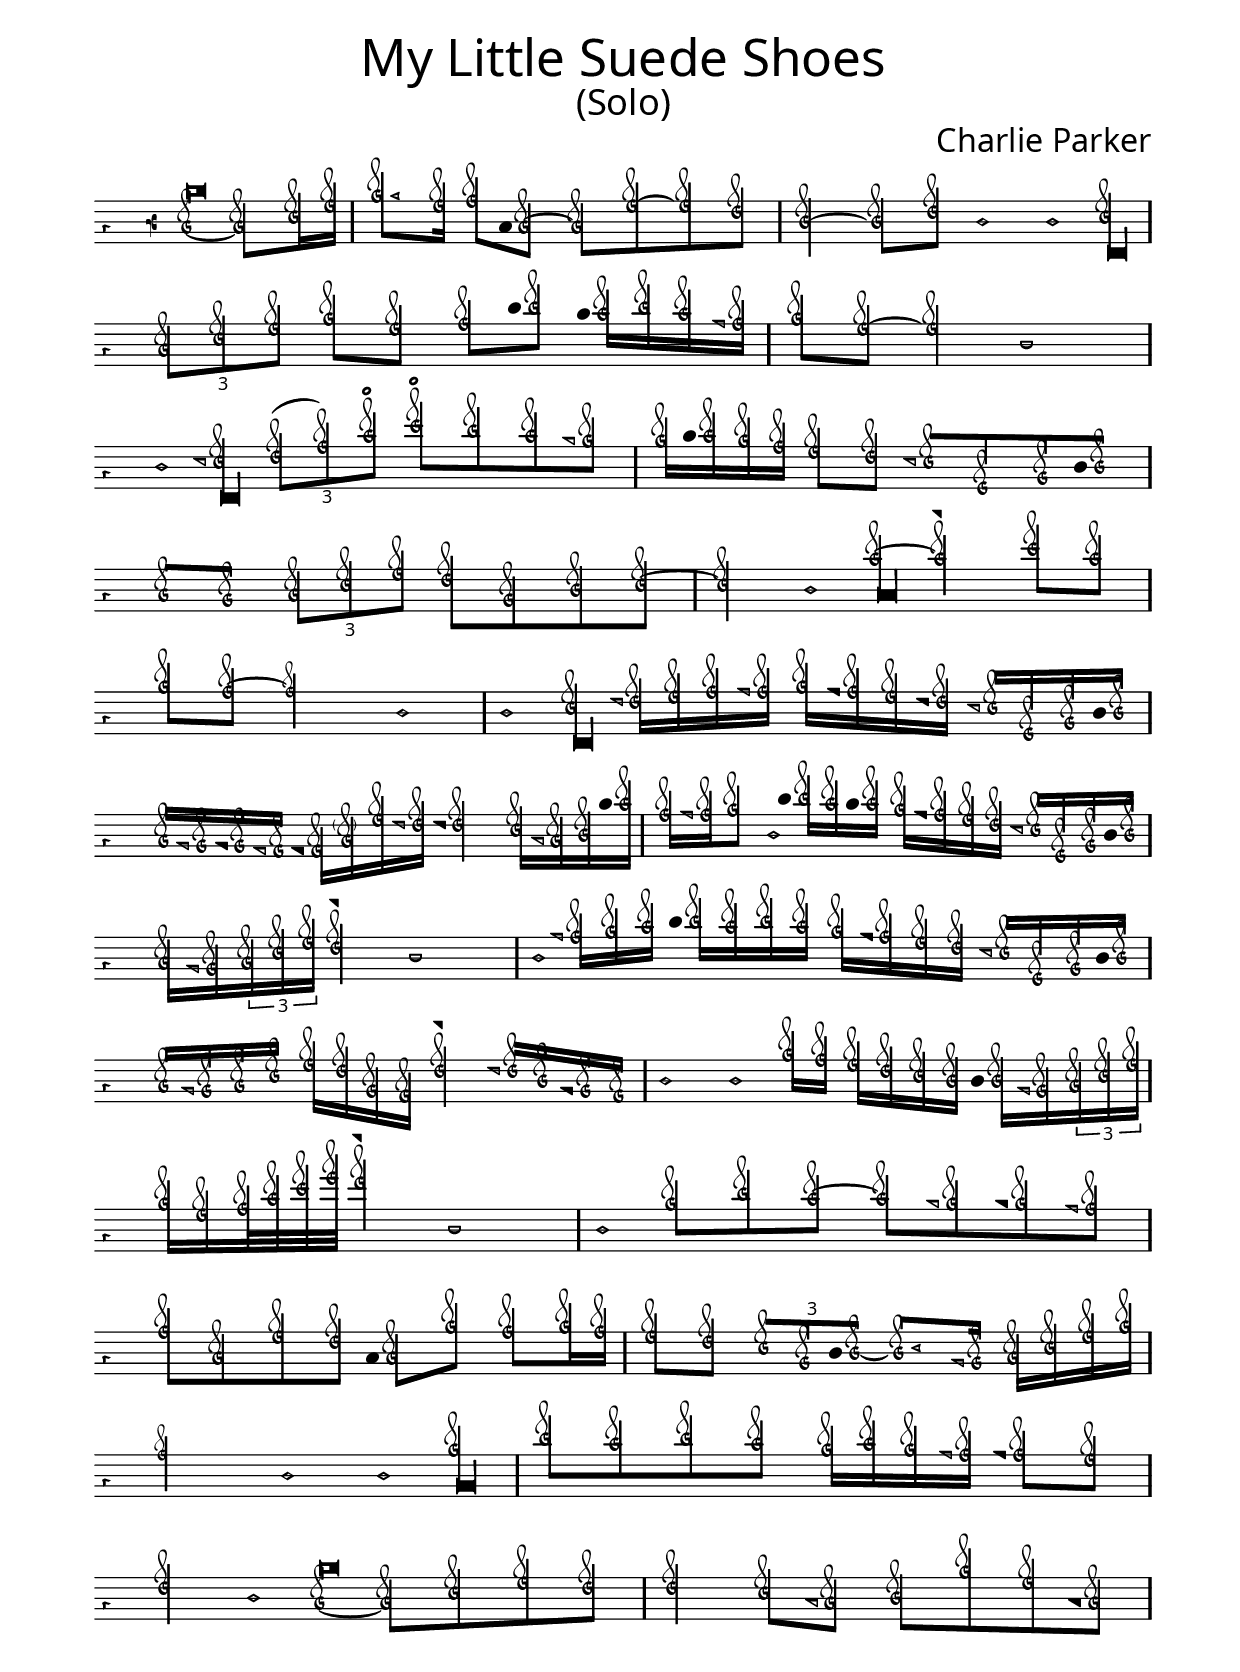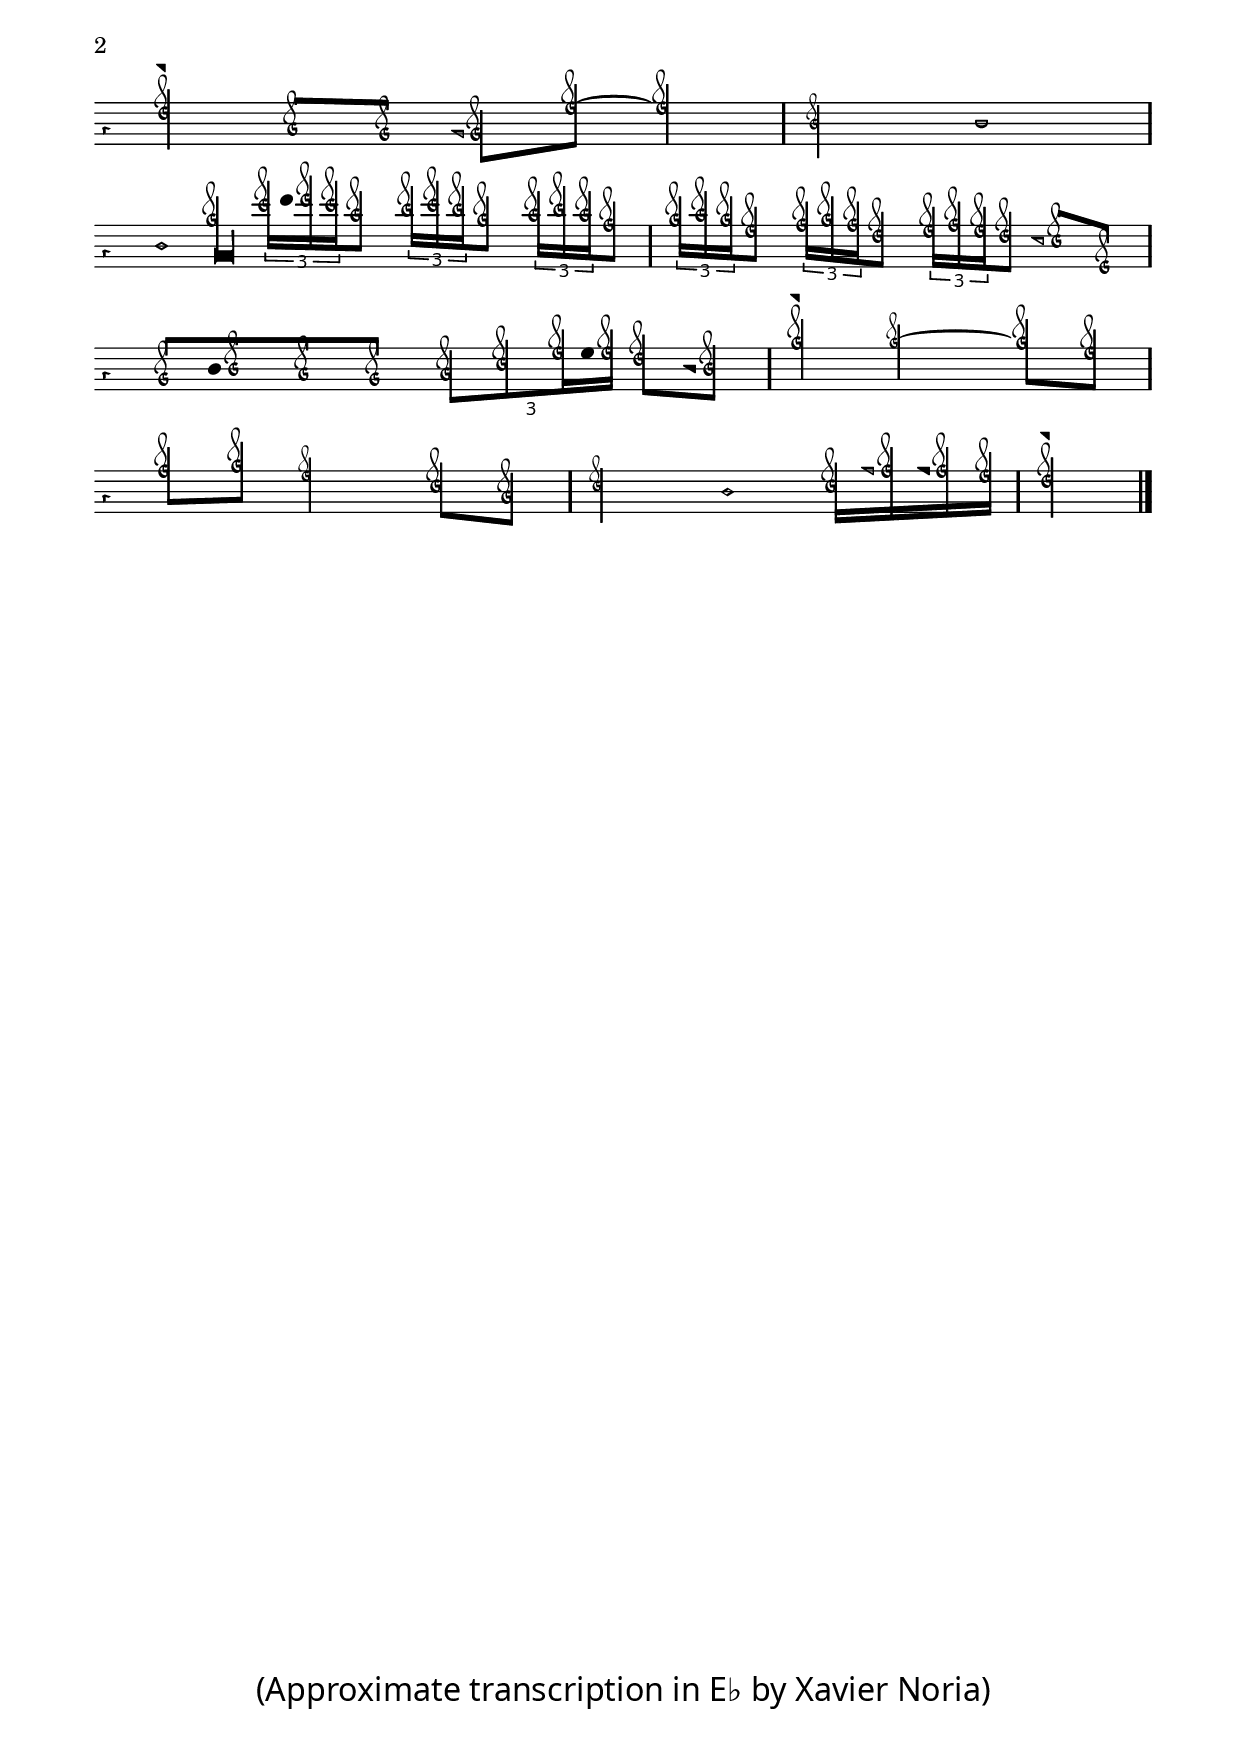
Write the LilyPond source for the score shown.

\version "2.18.0"

\version "2.16.0"

% preliminary LilyJAZZ version for testing purposes

\paper { indent = #0 }

%***********************************************************************
% MAPPING ALISTS / LOOKUP TABLES
%***********************************************************************

% MAPPING ALIST: GLYPH NAME TO UNICODE CHAR NUMBER =====================
#(define jazz-map '(
    ("noteheads.s0jazz" . #xe191) 
    ("noteheads.s1jazz" . #xe192)
    ("noteheads.s2jazz" . #xe193)
    ("noteheads.s0slashjazz" . #xe19c)
    ("noteheads.s1slashjazz" . #xe19d)
    ("noteheads.s2slashjazz" . #xe19e)
    ("noteheads.s2crossjazz" . #xe1a1)
    ("flags.u3jazz" . #xe21c)
    ("flags.u4jazz" . #xe21d)
    ("flags.u5jazz" . #xe21e)
    ("flags.u6jazz" . #xe21f)
    ("flags.u7jazz" . #xe220)
    ("flags.d3jazz" . #xe221)
    ("flags.d4jazz" . #xe222)
    ("flags.d5jazz" . #xe223)
    ("flags.d6jazz" . #xe224)
    ("flags.d7jazz" . #xe225)
    ("flags.ugracejazz" . #xe226)
    ("flags.dgracejazz" . #xe227)
    ("dots.dot" . #xe131)
    ("accidentals.doublesharpjaz" . #xe126)
    ("accidentals.sharpjazz" . #xe10f)
    ("accidentals.naturaljazz" . #xe117)
    ("accidentals.flatjazz" . #xe11b)
    ("accidentals.flatflatjazz" . #xe124)
    ("accidentals.rightparenjaz" . #xe127)
    ("accidentals.leftparenjazz" . #xe128)
    ("rests.mmendjazz" . #xe0f8)
    ("rests.0jazz" . #xe100)
    ("rests.1jazz" . #xe101)
    ("rests.0ojazz" . #xe102)
    ("rests.1ojazz" . #xe103)
    ("rests.2jazz" . #xe108)
    ("rests.3jazz" . #xe10a)
    ("rests.4jazz" . #xe10b)
    ("rests.5jazz" . #xe10c)
    ("rests.6jazz" . #xe10d)
    ("rests.7jazz" . #xe10e)
    ("clefs.Fjazz" . #xe170)
    ("scripts.ufermatajazz" . #xe132)
    ("scripts.dfermatajazz" . #xe133)
    ("scripts.asteriskjazz" . #xe138)
    ("scripts.sforzatojazz" . #xe13b)
    ("scripts.esprjazz" . #xe13c)
    ("scripts.staccatojazz" . #xe13d)
    ("scripts.tenutojazz" . #xe140)
    ("scripts.uportatojazz" . #xe141)
    ("scripts.dportatojazz" . #xe142)
    ("scripts.umarcatojazz" . #xe143)
    ("scripts.dmarcatojazz" . #xe144)
    ("scripts.openjazz" . #xe145)
    ("scripts.stoppedjazz" . #xe148)
    ("scripts.trilljazz" . #xe14d)
    ("scripts.segnojazz" . #xe153)
    ("scripts.varsegnojazz" . #xe154)
    ("scripts.codajazz" . #xe155)
    ("scripts.varcodajazz" . #xe156)
    ("scripts.trill_elementjazz" . #xe15c)
    ("scripts.trilelementjazz" . #xe15f)
    ("scripts.pralljazz" . #xe160)
    ("scripts.prallpralljazz" . #xe162)
    ("clefs.F_changejazz" . #xe171)
    ("clefs.Gjazz" . #xe172)
    ("clefs.G_changejazz" . #xe173)
    ("timesig.C44jazz" . #xe178)
    ("timesig.C22jazz" . #xe179)
    ("zerojazz" . #x0030)
    ("onejazz" . #x0031)
    ("twojazz" . #x0032)
    ("threejazz" . #x0033)
    ("fourjazz" . #x0034)
    ("fivejazz" . #x0035)
    ("sixjazz" . #x0036)
    ("sevenjazz" . #x0037)
    ("eightjazz" . #x0038)
    ("ninejazz" . #x0039)
    ("Fjazz" . #x0046)
    ("fjazz" . #x0066)
    ("mjazz" . #x006d)
    ("pjazz" . #x0070)
    ("rjazz" . #x0072)
    ("sjazz" . #x0073)
    ("zjazz" . #x007a)))                            

#(define jazz-alteration-glyph-name-alist
  '((0 . "accidentals.naturaljazz")
    (-1/2 . "accidentals.flatjazz")
    (1/2 . "accidentals.sharpjazz")
    (1 . "accidentals.doublesharpjaz")
    (-1 . "accidentals.flatflatjazz")))


%***********************************************************************
%  JAZZ GLYPH ACCESS
%***********************************************************************

#(define-markup-command (jazzchar layout props charnum) (number?)
  "char for jazz characters"
    (interpret-markup layout props
      (markup (#:fontsize 5 #:override '(font-name . "LilyJAZZ") #:char charnum))))

% JAZZGLYPH: REPLACEMENT FOR MUSICGLYPH ================================
#(define-markup-command (jazzglyph layout props glyphname) (string?)
  "musicglyph replacemet for jazz (i. e. non-Feta) characters"
    (let* ((charnum (cdr (assoc glyphname  jazz-map))))
    (interpret-markup layout props
      (markup (#:fontsize 5 #:override '(font-name . "LilyJAZZ") #:char charnum)))))


%***********************************************************************
%  JAZZ CLEFS
%***********************************************************************

#(define (jazz-clef grob)
  "jazz clef stencil"
  (let* ((glyphname (string-append (ly:grob-property grob 'glyph-name) "jazz")))    
    (if (pair? (assoc glyphname jazz-map))
        (grob-interpret-markup grob (markup #:jazzglyph glyphname))
        (ly:clef::print grob))))


%***********************************************************************
% KEY SIGNATURES
%***********************************************************************

#(define (jazz-keysig grob)
  "stencil: jazz key signature (including cancellation)"
  (let* ((altlist (ly:grob-property grob 'alteration-alist))
    (c0pos (ly:grob-property grob 'c0-position))
    (keysig-stencil '()))
    (for-each (lambda (alt) 
         (let* ((alteration (if (grob::has-interface grob 'key-cancellation-interface) 0 (cdr alt)))
         (glyphname (assoc-get alteration jazz-alteration-glyph-name-alist ""))
         (padding (cond
           ((< alteration 0) 0.25)  ; any kind of flat
           ((= alteration 0) 0.05)    ;  natural
           ((< alteration 1) 0.1)    ; sharp (less than double sharp)
           (else -0.4)))                ; double sharp
         (ypos (key-signature-interface::alteration-position (car alt) (cdr alt) c0pos))
         (acc-stencil (grob-interpret-markup grob (markup #:raise (/ ypos 2) #:jazzglyph glyphname))))
         (set! keysig-stencil (ly:stencil-combine-at-edge acc-stencil X RIGHT keysig-stencil padding)))) altlist)
    keysig-stencil))


%***********************************************************************
% TIME SIGNATURE
%***********************************************************************

#(define (jazz-timesig grob)
  (let* ((style (ly:grob-property grob 'style))
         (fraction (ly:grob-property grob 'fraction))
         (glyphname (if (equal? style 'C) 
                (cond 
                   ((equal? fraction '(4 . 4)) "timesig.C44jazz")
                   ((equal? fraction '(2 . 2)) "timesig.C22jazz")
                   (else "")) "")))
    (if (equal? glyphname "")
        (ly:time-signature::print grob)
        (grob-interpret-markup grob (markup #:fontsize -5 #:jazzglyph glyphname)))))


%***********************************************************************
% NOTE HEADS
%***********************************************************************

#(define (jazz-notehead grob)
  "stencil: jazz noteheads"
  (let* ((log (ly:grob-property grob 'duration-log)))
     (set! (ly:grob-property grob 'stem-attachment) '(1.0 . 0.35))
     (grob-interpret-markup grob
      (cond 
         ((<= log 0) (markup #:jazzglyph "noteheads.s0jazz"))
         ((<= log 1) (markup #:jazzglyph "noteheads.s1jazz"))  
	 (else  (markup #:jazzglyph "noteheads.s2jazz"))))))

%***********************************************************************
% FLAGS
%***********************************************************************

#(define (jazz-flag grob)
  "stencil: jazz flags"
   (let* ((stem-grob (ly:grob-parent grob X))
          (log (ly:grob-property stem-grob 'duration-log))
          (dir (ly:grob-property stem-grob 'direction))
          (stem-width (* (ly:staff-symbol-line-thickness grob) (ly:grob-property stem-grob 'thickness)))
          (glyphname (string-append "flags." (if (> dir 0) "u" "d") (number->string log) "jazz"))
          (flag-stencil (grob-interpret-markup grob (markup #:jazzglyph glyphname)))
          (flag-pos (cons (* stem-width -1) 0))
          (stroke-style (ly:grob-property grob 'stroke-style))
          (stroke-stencil (if (equal? stroke-style "grace")
                              (if (equal? dir UP) 
                                  (make-line-stencil 0.15 -0.5 -1.6 0.75 -0.6)
                                  (make-line-stencil 0.15 -0.4 1.6 0.85 0.6))
     ;                             (grob-interpret-markup grob (markup #:jazzglyph "flags.ugracejazz"))
     ;                             (grob-interpret-markup grob (markup #:jazzglyph "flags.dgracejazz")))
                              empty-stencil)))
          (ly:stencil-translate (ly:stencil-add flag-stencil stroke-stencil) flag-pos)))


%***********************************************************************
% DOTS (DURATION)
%***********************************************************************

#(define (jazz-dots grob)
  "stencil: jazz duration dots"
  (let* ((dot-count (ly:grob-property grob 'dot-count)))
     (grob-interpret-markup grob (markup
         (if (>= dot-count 1) (markup #:translate '(0.4 . 0) #:jazzglyph "dots.dot") (markup #:null))
         (if (>= dot-count 2) (markup #:translate '(0.25 . 0) #:jazzglyph "dots.dot") (markup #:null))
         (if (>= dot-count 3) (markup #:translate '(0.25 . 0) #:jazzglyph "dots.dot") (markup #:null))
         (if (>= dot-count 4) (markup #:translate '(0.25 . 0) #:jazzglyph "dots.dot") (markup #:null))
         (if (>= dot-count 5) (markup #:translate '(0.25 . 0) #:jazzglyph "dots.dot") (markup #:null))))))         


%***********************************************************************
% ACCIDENTALS
%***********************************************************************

% ACCIDENTALS (MUSICAL CONTEXT) ========================================
#(define (jazz-accidental grob)
   "stencil: jazz accidentals in front of notes or used as suggestions"
  (let* ((alt (ly:grob-property grob 'alteration))
         (show (if (null? (ly:grob-property grob 'forced)) (if (null? (ly:grob-object grob 'tie)) #t #f ) #t )))
    (if (equal? show #t)
      (grob-interpret-markup grob (markup #:jazzglyph (assoc-get alt jazz-alteration-glyph-name-alist "")))
      (ly:accidental-interface::print grob))))

% CAUTIONARY ACCIDENTALS (MUSICAL CONTEXT) =============================
#(define (jazz-accidental-cautionary grob)
   "stencil: jazz cautionary accidentals in front of notes"
  (let* ((alt (ly:grob-property grob 'alteration)))
    (grob-interpret-markup grob
      (case alt 
         ((1) (markup #:concat (
                     #:translate '(0 . -0.05) #:jazzglyph "accidentals.leftparenjazz" 
                     #:jazzglyph "accidentals.doublesharpjaz"                         
                     #:translate '(0 . 0.05) #:jazzglyph "accidentals.rightparenjaz" )))
         ((1/2) (markup #:concat (
                     #:translate '(0 . -0.1) #:jazzglyph "accidentals.leftparenjazz" 
                     #:jazzglyph "accidentals.sharpjazz"                       
                     #:translate '(0 . 0.3) #:jazzglyph "accidentals.rightparenjaz" )))
         ((0) (markup #:concat (
                     #:translate '(0.1 . 0) #:rotate 5 #:jazzglyph "accidentals.leftparenjazz" 
                     #:jazzglyph "accidentals.naturaljazz"                          
                     #:translate '(0.05 . 0.3) #:rotate 5 #:jazzglyph "accidentals.rightparenjaz" )))
         ((-1/2) (markup #:concat (
                     #:translate '(-0.15 . 0.3) #:jazzglyph "accidentals.leftparenjazz" 
                     #:jazzglyph "accidentals.flatjazz"                                   
                     #:translate '(0 . 0.2) #:jazzglyph "accidentals.rightparenjaz" )))   ;   
         ((-1) (markup #:concat (
                     #:translate '(-0.15 . 0.5) #:jazzglyph "accidentals.leftparenjazz" 
                     #:jazzglyph "accidentals.flatflatjazz"                                  
                     #:translate '(-0.1 . 0.4) #:jazzglyph "accidentals.rightparenjaz" )))))))


%***********************************************************************
% RESTS
%***********************************************************************

#(define (jazz-rest grob)
  (let* ((duration (ly:grob-property grob 'duration-log))
         (glyphname (string-append "rests." (number->string duration) "jazz")))
      (grob-interpret-markup grob (markup #:jazzglyph glyphname))))


%***********************************************************************
% DYNAMICS
%***********************************************************************

  sfpp = #(make-dynamic-script  "sfpp" )
% re-defined because of spefilal f with horizontal bar for ligatures/grouping:
  ff = #(make-dynamic-script  "FF" )
  fff = #(make-dynamic-script  "FFF" )
  ffff = #(make-dynamic-script  "FFFF" )
  fffff = #(make-dynamic-script  "FFFFF" )

% to do: make reversible for \jazzOff
#(define-markup-command (dynamic layout props arg)
  (markup?)
  #:category font
  "Use jazz instead of feta for dynamic markup font."
  (interpret-markup layout props (markup #:fontsize 5 #:override '(font-name . "LilyJAZZ") arg)))



%***********************************************************************
% ACCENTS
%***********************************************************************

#(define (jazz-articulation grob)
  (let* ((dir (ly:grob-property grob 'direction))
           (var (ly:grob-property grob 'script-stencil))
           (glyphname (if (= dir DOWN) (car (cdr var)) (cdr (cdr var))))
           (jazzchar (assoc-get (string-append "scripts." glyphname "jazz") jazz-map 0 )))
     (if (> jazzchar 0) 
         (grob-interpret-markup grob (markup #:jazzchar jazzchar))
         (ly:script-interface::print grob))))


fermataMarkup =
#(make-music 'MultiMeasureTextEvent
             'tweaks (list
                      ;; Set the 'text based on the 'direction
                      (cons 'text (lambda (grob)
                                    (if (eq? (ly:grob-property grob 'direction) DOWN)
                                        (markup #:concat (" " #:jazzglyph "scripts.dfermatajazz"))
                                        (markup #:concat (" " #:jazzglyph "scripts.ufermatajazz")))))
                      (cons 'outside-staff-priority 40)
                      (cons 'outside-staff-padding 0)))


makeUnpurePureContainer =
        #(ly:make-unpure-pure-container
       ly:grob::stencil-height
       (lambda (grob start end) (ly:grob::stencil-height grob)))  


jazzOn = {
  \override Staff.Clef #'stencil = #jazz-clef
  \override Score.BarNumber #'stencil = ##f
  
  \override Staff.KeySignature #'stencil = #jazz-keysig
  \override Staff.KeyCancellation #'stencil = #jazz-keysig

  \override Staff.TimeSignature #'stencil = #jazz-timesig
  
  \override Staff.NoteHead #'stencil = #jazz-notehead  
  \override Staff.NoteHead #'Y-extent = \makeUnpurePureContainer
  
  \override Staff.Stem #'thickness = #2
  \override Staff.Beam #'beam-thickness = #0.55
  \override Staff.Flag #'stencil = #jazz-flag
  \override Staff.Flag #'Y-extent = \makeUnpurePureContainer

  \override Staff.Dots #'stencil = #jazz-dots
  \override Staff.Accidental #'stencil = #jazz-accidental
  \override Staff.Accidental #'Y-extent = \makeUnpurePureContainer
  
  \override Staff.AccidentalCautionary #'stencil = #jazz-accidental-cautionary
  \override Staff.AccidentalCautionary #'Y-extent = \makeUnpurePureContainer

  \override Staff.AccidentalSuggestion #'stencil = #jazz-accidental
  \override Staff.AccidentalSuggestion #'Y-extent = \makeUnpurePureContainer
        
  \override Staff.Script #'stencil = #jazz-articulation        
  
  \override Staff.Rest #'stencil = #jazz-rest
  \override Staff.Slur #'thickness = #2.5
  \override Staff.Tie #'thickness = #2.5
  \override Staff.BarLine #'hair-thickness = #3  
  \override Score.BarNumber #'font-name = #"LilyJAZZ Text"

  \override Staff.TimeSignature #'font-name = #"LilyJAZZ"
  \override Staff.TimeSignature #'font-size = #5
  
  \override Staff.DynamicText #'font-name = #"LilyJAZZ"
  \override Staff.DynamicText #'font-size = #6

  \override Score.RehearsalMark #'font-name = #"LilyJAZZ Text"
  \override Score.MetronomeMark #'font-name = #"LilyJAZZ Text"

  \override Staff.TextScript #'font-name = #"LilyJAZZ Text"   
  \override Staff.TextScript #'font-size = #1

  \override Staff.InstrumentName #'font-name = #"LilyJAZZ Text"   
  
  \override Staff.TupletNumber #'font-name = "LilyJAZZ Text"
  \override Staff.TupletBracket #'thickness = #1.5
  
  \override Score.VoltaBracket #'font-name = #"LilyJAZZ Text"
  \override Score.VoltaBracket #'font-size = #0
  \override Score.VoltaBracket #'thickness = #2
}

jazzOff = {
  \revert Staff.Clef #'stencil
  
  \revert Staff.KeySignature #'stencil
  \revert Staff.KeyCancellation #'stenci
  
  \revert Staff.TimeSignature #'stencil

  \revert Staff.NoteHead #'stencil
  \revert Staff.NoteHead #'Y-extent
  \revert Staff.Stem #'thickness
  \revert Staff.Beam #'beam-thickness
  \revert Staff.Flag #'stencil
  \revert Staff.Dots #'stencil
  \revert Staff.Accidental #'stencil
  \revert Staff.AccidentalCautionary #'stencil
  \revert Staff.AccidentalSuggestion #'stencil
  \revert Staff.Script #'stencil 
  \revert Staff.Rest #'stencil
  \revert Staff.Slur #'thickness 
  \revert Staff.Tie #'thickness
  \revert Staff.BarLine #'hair-thickness
  \revert Score.BarNumber #'font-name
  \revert Staff.TimeSignature #'font-name
  \revert Staff.TimeSignature #'font-size
  \revert Staff.DynamicText #'font-name
  \revert Staff.DynamicText #'font-size
  \revert Score.RehearsalMark #'font-name
  \revert Score.MetronomeMark #'font-name
  \revert Staff.TextScript #'font-name  
  \revert Staff.TextScript #'font-size
  \revert Staff.InstrumentName #'font-name   
  \revert Staff.TupletNumber #'font-name
  \revert Staff.TupletBracket #'thickness
  \revert Score.VoltaBracket #'font-name
  \revert Score.VoltaBracket #'font-size
  \revert Score.VoltaBracket #'thickness
}




\include "../shared/common.ly"

\header {
  title    = \markup { \fontsize #3 \override #'(font-name . "LilyJAZZ Text") "My Little Suede Shoes" }
  subtitle = \markup { \fontsize #3 \override #'(font-name . "LilyJAZZ Text") "(Solo)" }
  composer = \markup { \fontsize #3 \override #'(font-name . "LilyJAZZ Text") "Charlie Parker" }
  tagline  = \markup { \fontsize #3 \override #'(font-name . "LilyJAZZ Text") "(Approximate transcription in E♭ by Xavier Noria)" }
}

melody = \relative c'' {
  \jazzOn

  \clef treble
  \key c \major
  \time 4/4
  % \tempo 4 = TODO

  \partial 4. a8 ~ a8 c16 e16 |
  g8. e16 f8 af,8 ~ af8 e'8 ~ e8 d8 |
  b4 ~ b8 d8 r4 r8 c8 | \break
  
  \times 2/3 { a8 c8 e8 } g8 e8 f8 bf8 af16 bf16 af16 fs16 |
  g8 e8 ~ e4 r2 | \break
  
  r8 cs8 \times 2/3 { d8( f8) a8-- } c8-- b8 a8 gs8 |
  g16 af16 g16 f16 e8 d8 cs8 e,8 g8 bf8 | \break
  
  a8 g8 \times 2/3 { a8 c8 e8 } d8 g,8 b8 c8 ~ |
  c4 r8 a'8 ~ a4-. c8 a8 | \break
  
  g8 f8 ~ f2 r4 |
  r8 c8 ds16 e f fs g f e d cs e, g bf | \break
  
  a gs g fs f \parenthesize a e' ds d4 c16 as b af'
  f16 fs16 g8 r16 bf16 a af g f e d cs e, g bf | \break
  
  a16 gs \times 2/3 { a c e } d4-. r2 |
  r16 fs g a bf a bf a g f e d cs e, g bf | \break
  
  a16 gs a c e d gs, f d'4-. ds16 b g f |
  r4 r8 g'16 f e d c b bf gs \times 2/3 { a c e } | \break
  
  g16 e16 f32 a32 c32 e32 d4-. r2 |
  r8 g,8 b8 a8 ~ a8 gs8 g8 fs8 | \break
  
  f8 a,8 e'8 d8 af g'8 f8 g16 f16 |
  e8 d8 \times 2/3 { c8 g8 bf8 ~ } bf8. gs16 a16 c16 e16 g16 | \break
  
  f2 r4 r8 g8 |
  b8 a8 b8 a8 g16 a16 g16 fs16 f8 e8 | \break
  
  d4 r8 a8 ~ a8 c8 e8 d8 |
  d4 c8 as8 b8 g'8 e8 a,8 | \break
  
  d4-. a8 g8 gs e'8 ~ e4 |
  b2 r2 | \break
  
  r8 g'8 \times 2/3 { c16 df16 c16 } a8 \times 2/3 { b16 c16 b16 } g8 \times 2/3 { a16 b16 a16 } f8 |
  \times 2/3 { g16 a16 g16 } e8 \times 2/3 { f16 g16 f16 } d8 \times 2/3 { e16 f16 e16 } d8 cs8 e,8 | \break
  
  g8 bf8 a8 g8 \times 2/3 { a8 c8 e16 ef16 } d8 b8 |
  g'4-. g2 ~ g8 e8 | \break
  
  f8 g8 e2 c8 a8 |
  c2 r4 c16 fs16 f16 e16 |
  \partial 4 d4-. \bar "|."
}

\score {
  { \melody }
}